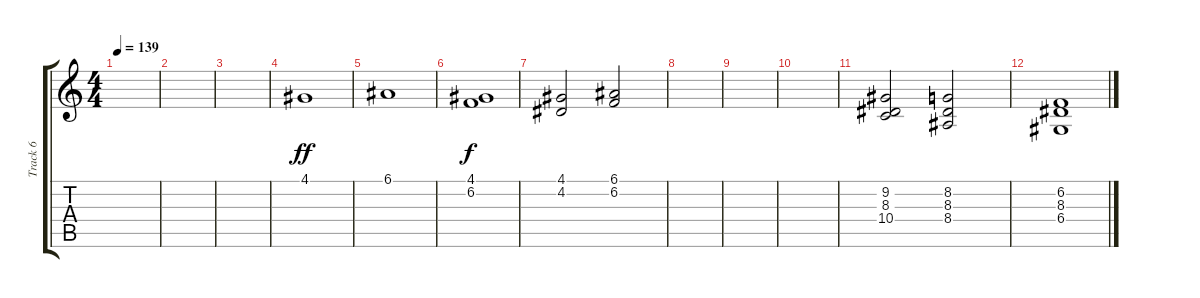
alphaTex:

\track ("Track 6" "Track 6") {instrument fx1rain}
\staff {score tabs}
\tuning (E4 B3 G3 D3 A2 E2) {hide}
\ts (4 4)
\tempo 139
\clef g2
\ks c
|
|
|
4.1.1{dy ff volume 6 instrument pad7halo} |
6.1.1 |
(4.1 6.2).1{dy f} |
(4.1 4.2).2 (6.1 6.2).2 |
|
|
|
(9.2 8.3 10.4).2 (8.2 8.3 8.4).2 |
(6.2 8.3 6.4).1
